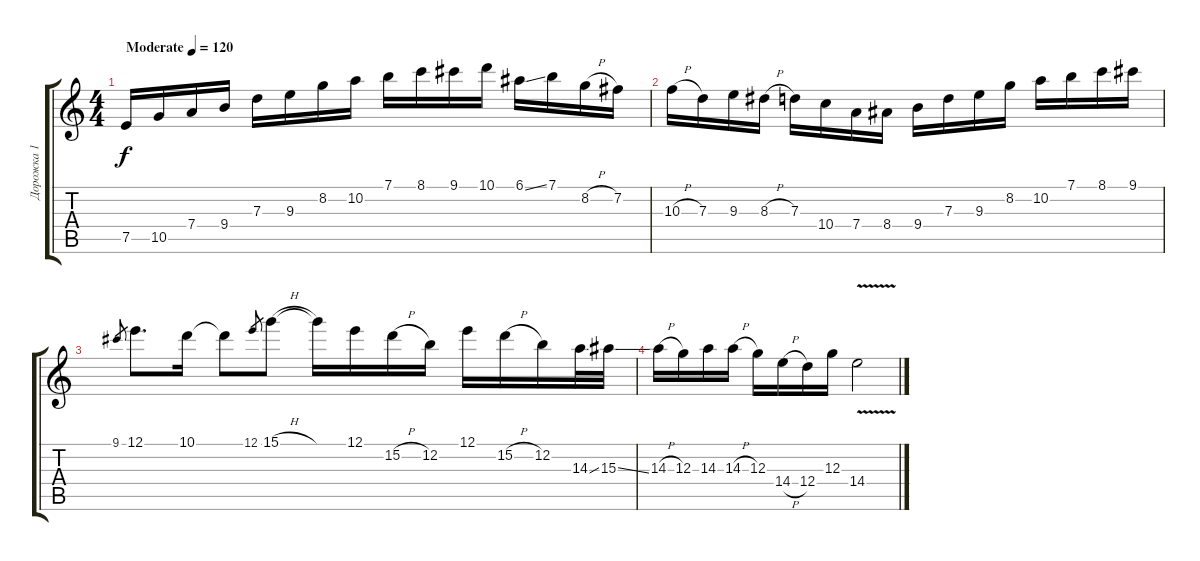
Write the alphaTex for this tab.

\track ("Дорожка 1" "Дорожка 1") {instrument overdrivenguitar}
\staff {score tabs}
\tuning (E4 B3 G3 D3 A2 E2) {hide}
\ts (4 4)
\tempo (120 "Moderate")
\clef g2
\ks c
7.5.16{dy f instrument overdrivenguitar} 10.5.16 7.4.16 9.4.16 7.3.16 9.3.16 8.2.16 10.2.16 7.1.16 8.1.16 9.1.16 10.1.16 6.1{ss}.16 7.1.16 8.2{h}.16 7.2.16 |
10.3{h}.16 7.3.16 9.3.16 8.3{h}.16 7.3.16 10.4.16 7.4.16 8.4.16 9.4.16 7.3.16 9.3.16 8.2.16 10.2.16 7.1.16 8.1.16 9.1.16 |
9.1.8{gr} 12.1.8{d} 10.1.16 10.1{t}.8 12.1.8{gr} 15.1{h}.8 15.1{t}.16 12.1.16 15.2{h}.16 12.2.16 12.1.16 15.2{h}.16 12.2.16 14.3{ss}.32 15.3{ss}.32 |
14.3{h}.16 12.3.16 14.3.16 14.3{h}.16 12.3.16 14.4{h}.16 12.4.16 12.3.16 14.4{v}.2
